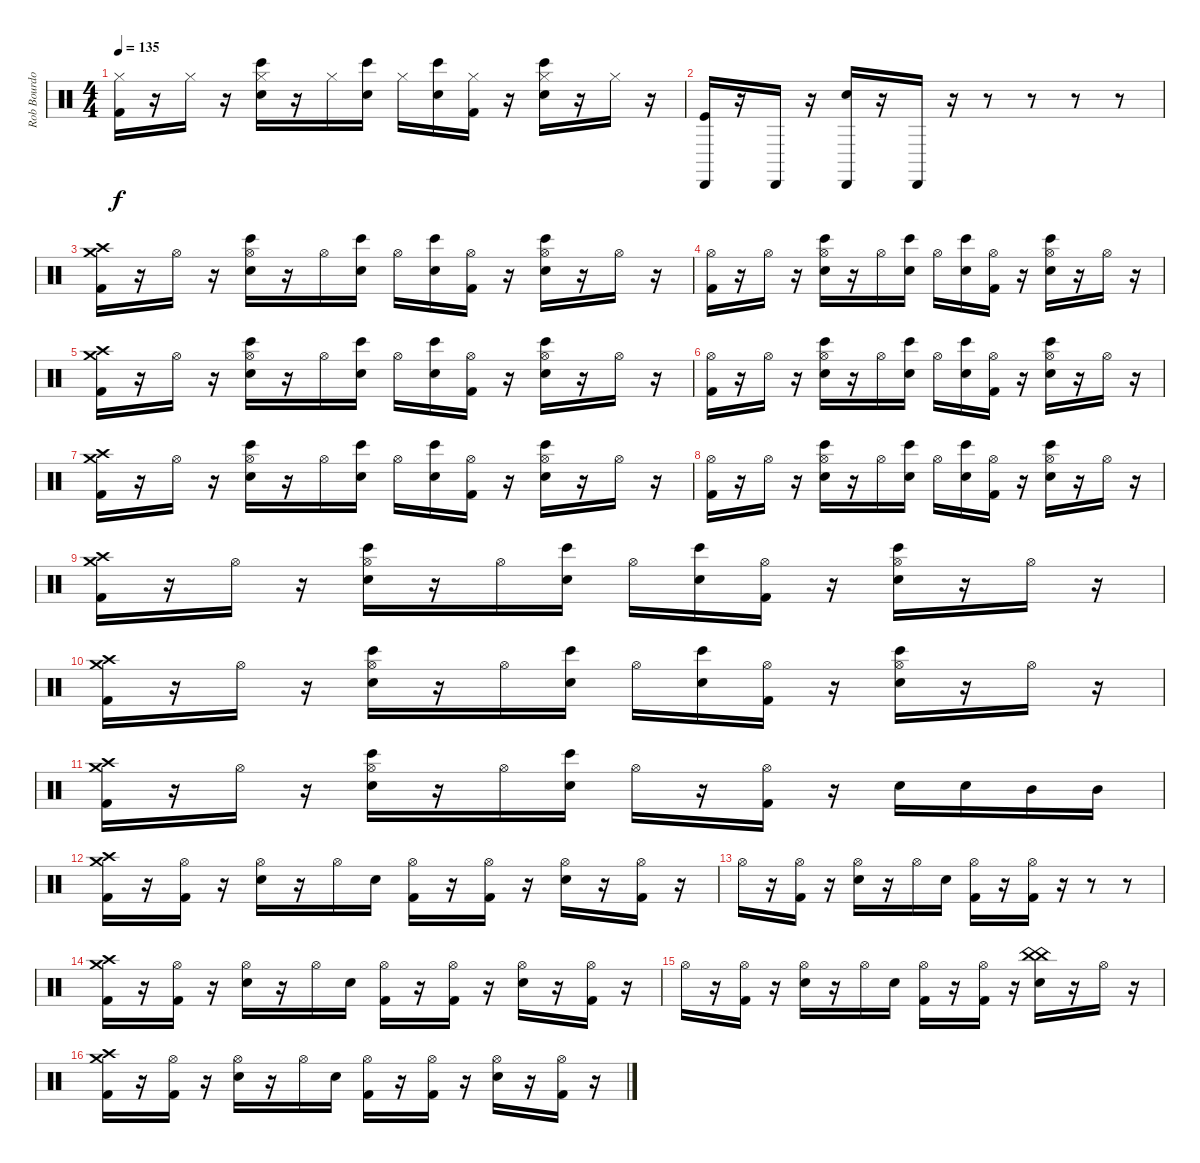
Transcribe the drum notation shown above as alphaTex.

\track ("Rob Bourdon (Drums)" "Rob Bourdo") {instrument percussion}
\staff {score}
\articulation defaults
\ts (4 4)
\tempo 135
\clef neutral
\ks c
("Hi-Hat (closed)" "Kick (hit) 2").16{dy f} r.16 "Hi-Hat (closed)".16 r.16 ("Hi-Hat (closed)" "Electric Snare (hit)" "Bongo High (hit)").16 r.16 "Hi-Hat (closed)".16 ("Electric Snare (hit)" "Bongo High (hit)").16 "Hi-Hat (closed)".16 ("Electric Snare (hit)" "Bongo High (hit)").16 ("Hi-Hat (closed)" "Kick (hit) 2").16 r.16 ("Hi-Hat (closed)" "Electric Snare (hit)" "Bongo High (hit)").16 r.16 "Hi-Hat (closed)".16 r.16 |
("Cabasa (hit)" "Kick (hit)").16 r.16 "Cabasa (hit)".16 r.16 ("Cabasa (hit)" "Electric Snare (hit)").16 r.16 "Cabasa (hit)".16 r.16 r.8 r.8 r.8 r.8 |
("Crash high (hit)" "Crash medium (hit)" "Kick (hit) 2").16 r.16 "Hi-Hat (open)".16 r.16 ("Hi-Hat (open)" "Electric Snare (hit)" "Bongo High (hit)").16 r.16 "Hi-Hat (open)".16 ("Electric Snare (hit)" "Bongo High (hit)").16 "Hi-Hat (open)".16 ("Electric Snare (hit)" "Bongo High (hit)").16 ("Hi-Hat (open)" "Kick (hit) 2").16 r.16 ("Hi-Hat (open)" "Electric Snare (hit)" "Bongo High (hit)").16 r.16 "Hi-Hat (open)".16 r.16 |
("Hi-Hat (open)" "Kick (hit) 2").16 r.16 "Hi-Hat (open)".16 r.16 ("Hi-Hat (open)" "Electric Snare (hit)" "Bongo High (hit)").16 r.16 "Hi-Hat (open)".16 ("Electric Snare (hit)" "Bongo High (hit)").16 "Hi-Hat (open)".16 ("Electric Snare (hit)" "Bongo High (hit)").16 ("Hi-Hat (open)" "Kick (hit) 2").16 r.16 ("Hi-Hat (open)" "Electric Snare (hit)" "Bongo High (hit)").16 r.16 "Hi-Hat (open)".16 r.16 |
("Crash high (hit)" "Crash medium (hit)" "Kick (hit) 2").16 r.16 "Hi-Hat (open)".16 r.16 ("Hi-Hat (open)" "Electric Snare (hit)" "Bongo High (hit)").16 r.16 "Hi-Hat (open)".16 ("Electric Snare (hit)" "Bongo High (hit)").16 "Hi-Hat (open)".16 ("Electric Snare (hit)" "Bongo High (hit)").16 ("Hi-Hat (open)" "Kick (hit) 2").16 r.16 ("Hi-Hat (open)" "Electric Snare (hit)" "Bongo High (hit)").16 r.16 "Hi-Hat (open)".16 r.16 |
("Hi-Hat (open)" "Kick (hit) 2").16 r.16 "Hi-Hat (open)".16 r.16 ("Hi-Hat (open)" "Electric Snare (hit)" "Bongo High (hit)").16 r.16 "Hi-Hat (open)".16 ("Electric Snare (hit)" "Bongo High (hit)").16 "Hi-Hat (open)".16 ("Electric Snare (hit)" "Bongo High (hit)").16 ("Hi-Hat (open)" "Kick (hit) 2").16 r.16 ("Hi-Hat (open)" "Electric Snare (hit)" "Bongo High (hit)").16 r.16 "Hi-Hat (open)".16 r.16 |
("Crash high (hit)" "Crash medium (hit)" "Kick (hit) 2").16 r.16 "Hi-Hat (open)".16 r.16 ("Hi-Hat (open)" "Electric Snare (hit)" "Bongo High (hit)").16 r.16 "Hi-Hat (open)".16 ("Electric Snare (hit)" "Bongo High (hit)").16 "Hi-Hat (open)".16 ("Electric Snare (hit)" "Bongo High (hit)").16 ("Hi-Hat (open)" "Kick (hit) 2").16 r.16 ("Hi-Hat (open)" "Electric Snare (hit)" "Bongo High (hit)").16 r.16 "Hi-Hat (open)".16 r.16 |
("Hi-Hat (open)" "Kick (hit) 2").16 r.16 "Hi-Hat (open)".16 r.16 ("Hi-Hat (open)" "Electric Snare (hit)" "Bongo High (hit)").16 r.16 "Hi-Hat (open)".16 ("Electric Snare (hit)" "Bongo High (hit)").16 "Hi-Hat (open)".16 ("Electric Snare (hit)" "Bongo High (hit)").16 ("Hi-Hat (open)" "Kick (hit) 2").16 r.16 ("Hi-Hat (open)" "Electric Snare (hit)" "Bongo High (hit)").16 r.16 "Hi-Hat (open)".16 r.16 |
("Crash high (hit)" "Crash medium (hit)" "Kick (hit) 2").16 r.16 "Hi-Hat (open)".16 r.16 ("Hi-Hat (open)" "Electric Snare (hit)" "Bongo High (hit)").16 r.16 "Hi-Hat (open)".16 ("Electric Snare (hit)" "Bongo High (hit)").16 "Hi-Hat (open)".16 ("Electric Snare (hit)" "Bongo High (hit)").16 ("Hi-Hat (open)" "Kick (hit) 2").16 r.16 ("Hi-Hat (open)" "Electric Snare (hit)" "Bongo High (hit)").16 r.16 "Hi-Hat (open)".16 r.16 |
("Crash high (hit)" "Crash medium (hit)" "Kick (hit) 2").16 r.16 "Hi-Hat (open)".16 r.16 ("Hi-Hat (open)" "Electric Snare (hit)" "Bongo High (hit)").16 r.16 "Hi-Hat (open)".16 ("Electric Snare (hit)" "Bongo High (hit)").16 "Hi-Hat (open)".16 ("Electric Snare (hit)" "Bongo High (hit)").16 ("Hi-Hat (open)" "Kick (hit) 2").16 r.16 ("Hi-Hat (open)" "Electric Snare (hit)" "Bongo High (hit)").16 r.16 "Hi-Hat (open)".16 r.16 |
("Crash high (hit)" "Crash medium (hit)" "Kick (hit) 2").16 r.16 "Hi-Hat (open)".16 r.16 ("Hi-Hat (open)" "Electric Snare (hit)" "Bongo High (hit)").16 r.16 "Hi-Hat (open)".16 ("Electric Snare (hit)" "Bongo High (hit)").16 "Hi-Hat (open)".16 r.16 ("Hi-Hat (open)" "Kick (hit) 2").16 r.16 "Electric Snare (hit)".16 "Electric Snare (hit)".16 "Mid Tom (hit)".16 "Mid Tom (hit)".16 |
("Crash high (hit)" "Crash medium (hit)" "Kick (hit) 2").16 r.16 ("Hi-Hat (open)" "Kick (hit) 2").16 r.16 ("Hi-Hat (open)" "Electric Snare (hit)").16 r.16 "Hi-Hat (open)".16 "Electric Snare (hit)".16 ("Hi-Hat (open)" "Kick (hit) 2").16 r.16 ("Hi-Hat (open)" "Kick (hit) 2").16 r.16 ("Hi-Hat (open)" "Electric Snare (hit)").16 r.16 ("Hi-Hat (open)" "Kick (hit) 2").16 r.16 |
"Hi-Hat (open)".16 r.16 ("Hi-Hat (open)" "Kick (hit) 2").16 r.16 ("Hi-Hat (open)" "Electric Snare (hit)").16 r.16 "Hi-Hat (open)".16 "Electric Snare (hit)".16 ("Hi-Hat (open)" "Kick (hit) 2").16 r.16 ("Hi-Hat (open)" "Kick (hit) 2").16 r.16 r.8 r.8 |
("Crash high (hit)" "Crash medium (hit)" "Kick (hit) 2").16 r.16 ("Hi-Hat (open)" "Kick (hit) 2").16 r.16 ("Hi-Hat (open)" "Electric Snare (hit)").16 r.16 "Hi-Hat (open)".16 "Electric Snare (hit)".16 ("Hi-Hat (open)" "Kick (hit) 2").16 r.16 ("Hi-Hat (open)" "Kick (hit) 2").16 r.16 ("Hi-Hat (open)" "Electric Snare (hit)").16 r.16 ("Hi-Hat (open)" "Kick (hit) 2").16 r.16 |
"Hi-Hat (open)".16 r.16 ("Hi-Hat (open)" "Kick (hit) 2").16 r.16 ("Hi-Hat (open)" "Electric Snare (hit)").16 r.16 "Hi-Hat (open)".16 "Electric Snare (hit)".16 ("Hi-Hat (open)" "Kick (hit) 2").16 r.16 ("Hi-Hat (open)" "Kick (hit) 2").16 r.16 ("China (hit)" "China (hit)" "Electric Snare (hit)").16 r.16 "Hi-Hat (open)".16 r.16 |
("Crash high (hit)" "Crash medium (hit)" "Kick (hit) 2").16 r.16 ("Hi-Hat (open)" "Kick (hit) 2").16 r.16 ("Hi-Hat (open)" "Electric Snare (hit)").16 r.16 "Hi-Hat (open)".16 "Electric Snare (hit)".16 ("Hi-Hat (open)" "Kick (hit) 2").16 r.16 ("Hi-Hat (open)" "Kick (hit) 2").16 r.16 ("Hi-Hat (open)" "Electric Snare (hit)").16 r.16 ("Hi-Hat (open)" "Kick (hit) 2").16 r.16
